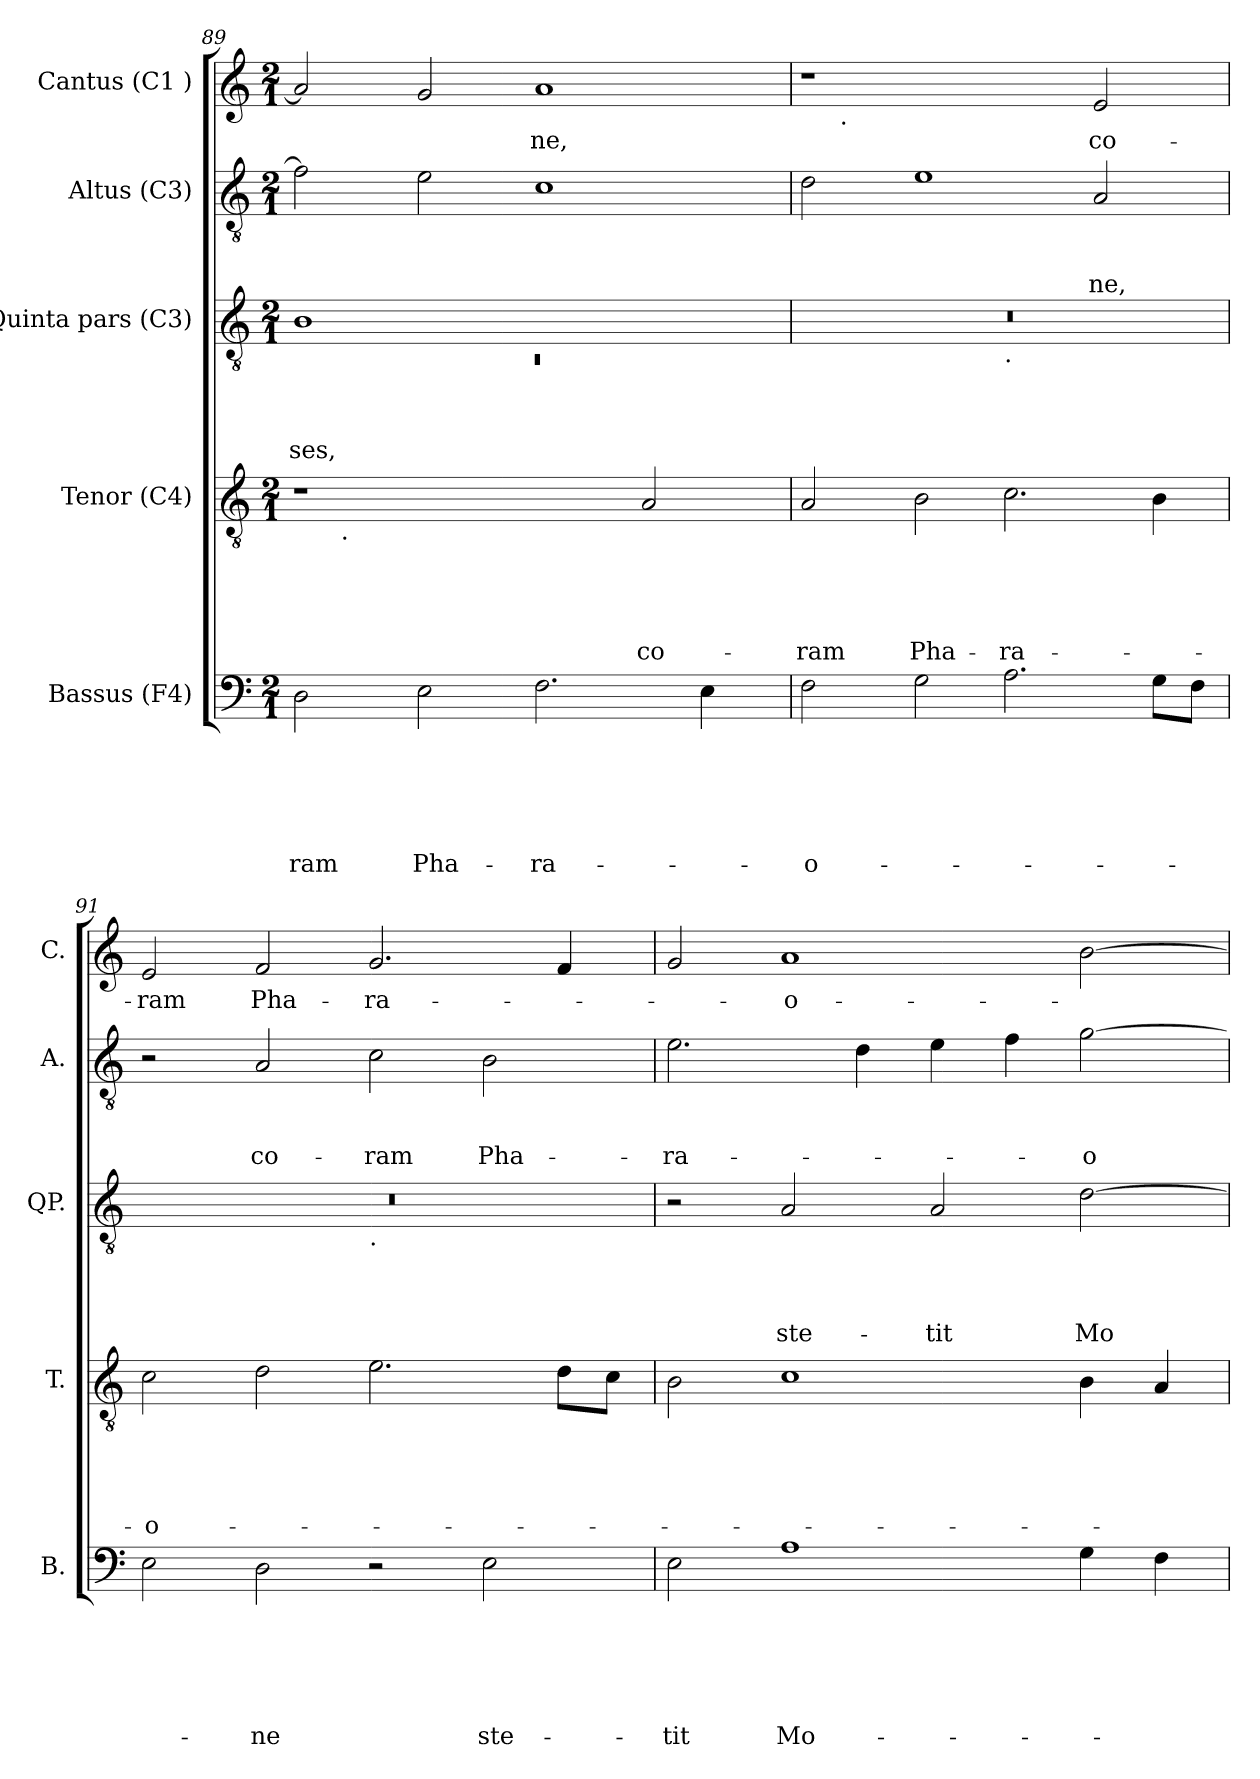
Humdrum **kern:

**kern	**text	**text	**text	**text	**text	**text	**kern	**text	**text	**text	**text	**text	**kern	**text	**text	**text	**text	**kern	**text	**text	**text	**kern	**text
*part5	*part5	*part5	*part5	*part5	*part5	*part5	*part4	*part4	*part4	*part4	*part4	*part4	*part3	*part3	*part3	*part3	*part3	*part2	*part2	*part2	*part2	*part1	*part1
*staff5	*staff5	*staff5	*staff5	*staff5	*staff5	*staff5	*staff4	*staff4	*staff4	*staff4	*staff4	*staff4	*staff3	*staff3	*staff3	*staff3	*staff3	*staff2	*staff2	*staff2	*staff2	*staff1	*staff1
*I"Bassus (F4)	*	*	*	*	*	*	*I"Tenor (C4)	*	*	*	*	*	*I"Quinta pars (C3)	*	*	*	*	*I"Altus (C3)	*	*	*	*I"Cantus (C1 )	*
*I'B.	*	*	*	*	*	*	*I'T.	*	*	*	*	*	*I'QP.	*	*	*	*	*I'A.	*	*	*	*I'C.	*
*clefF4	*	*	*	*	*	*	*clefGv2	*	*	*	*	*	*clefGv2	*	*	*	*	*clefGv2	*	*	*	*clefG2	*
*k[]	*	*	*	*	*	*	*k[]	*	*	*	*	*	*k[]	*	*	*	*	*k[]	*	*	*	*k[]	*
*C:	*	*	*	*	*	*	*C:	*	*	*	*	*	*C:	*	*	*	*	*C:	*	*	*	*C:	*
*M2/1	*	*	*	*	*	*	*M2/1	*	*	*	*	*	*M2/1	*	*	*	*	*M2/1	*	*	*	*M2/1	*
=89	=89	=89	=89	=89	=89	=89	=89	=89	=89	=89	=89	=89	=89	=89	=89	=89	=89	=89	=89	=89	=89	=89	=89
*	*	*	*	*	*	*	*	*	*	*	*	*	*^	*	*	*	*	*	*	*	*	*	*
!	!	!	!	!	!	!LO:LY:b	!	!	!	!	!	!	!	!LO:N:vis=1	!	!	!	!LO:LY:b	!	!	!	!	!	!
*	*	*	*	*	*	*	*^	*	*	*	*	*	*	*	*	*	*	*	*	*	*	*	*	*
2D\	.	.	.	.	.	-ram	1r	12ryy	.	.	.	.	.	1B	0rC	.	.	.	-ses,	2f\]	.	.	.	2a/]	.
.	.	.	.	.	.	.	.	48.ryy	.	.	.	.	.	.	.	.	.	.	.	.	.	.	.	.	.
!	!	!	!	!	!	!	!	!LO:TX:b:t=.	!	!	!	!	!	!	!	!	!	!	!	!	!	!	!	!	!
.	.	.	.	.	.	.	.	3%2ryy	.	.	.	.	.	.	.	.	.	.	.	.	.	.	.	.	.
!	!	!	!	!	!	!LO:LY:b	!	!	!	!	!	!	!	!	!	!	!	!	!	!	!	!	!	!	!
2E\	.	.	.	.	.	Pha-	.	.	.	.	.	.	.	.	.	.	.	.	.	2e\	.	.	.	2g/	.
.	.	.	.	.	.	.	.	3%2ryy	.	.	.	.	.	.	.	.	.	.	.	.	.	.	.	.	.
!	!	!	!	!	!	!LO:LY:b	!	!	!	!	!	!	!	!	!	!	!	!	!	!	!	!	!	!	!LO:LY:b
2.F\	.	.	.	.	.	-ra-	2ryy	.	.	.	.	.	.	1ryy	.	.	.	.	.	1c	.	.	.	1a	-ne,
.	.	.	.	.	.	.	.	3ryy	.	.	.	.	.	.	.	.	.	.	.	.	.	.	.	.	.
!	!	!	!	!	!	!	!	!	!	!	!	!	!LO:LY:b	!	!	!	!	!	!	!	!	!	!	!	!
.	.	.	.	.	.	.	2A/	.	.	.	.	.	co-	.	.	.	.	.	.	.	.	.	.	.	.
4E\	.	.	.	.	.	.	.	.	.	.	.	.	.	.	.	.	.	.	.	.	.	.	.	.	.
.	.	.	.	.	.	.	.	6ryy	.	.	.	.	.	.	.	.	.	.	.	.	.	.	.	.	.
.	.	.	.	.	.	.	.	24ryy	.	.	.	.	.	.	.	.	.	.	.	.	.	.	.	.	.
.	.	.	.	.	.	.	.	96ryy	.	.	.	.	.	.	.	.	.	.	.	.	.	.	.	.	.
=90	=90	=90	=90	=90	=90	=90	=90	=90	=90	=90	=90	=90	=90	=90	=90	=90	=90	=90	=90	=90	=90	=90	=90	=90	=90
!	!	!	!	!	!	!LO:LY:b	!	!	!	!	!	!	!LO:LY:b	!	!	!	!	!	!	!	!	!	!	!	!
*	*	*	*	*	*	*	*v	*v	*	*	*	*	*	*	*	*	*	*	*	*	*	*	*	*^	*
2F\	.	.	.	.	.	-o-	2A/	.	.	.	.	-ram	0r	1ryy	.	.	.	.	2d\	.	.	.	1r	8ryy	.
!	!	!	!	!	!	!	!	!	!	!	!	!	!	!	!	!	!	!	!	!	!	!	!	!LO:TX:b:t=.	!
.	.	.	.	.	.	.	.	.	.	.	.	.	.	.	.	.	.	.	.	.	.	.	.	1...ryy	.
!	!	!	!	!	!	!	!	!	!	!	!	!LO:LY:b	!	!	!	!	!	!	!	!	!	!	!	!	!
2G\	.	.	.	.	.	.	2B\	.	.	.	.	Pha-	.	.	.	.	.	.	1e	.	.	.	.	.	.
!	!	!	!	!	!	!	!	!	!	!	!	!	!	!LO:TX:b:t=.	!	!	!	!	!	!	!	!	!	!	!
!	!	!	!	!	!	!	!	!	!	!	!	!LO:LY:b	!	!	!	!	!	!	!	!	!	!	!	!	!
2.A\	.	.	.	.	.	.	2.c\	.	.	.	.	-ra-	.	1ryy	.	.	.	.	.	.	.	.	2ryy	.	.
!	!	!	!	!	!	!	!	!	!	!	!	!	!	!	!	!	!	!	!	!	!	!LO:LY:b	!	!	!LO:LY:b
.	.	.	.	.	.	.	.	.	.	.	.	.	.	.	.	.	.	.	2A/	.	.	-ne,	2e/	.	co-
8G\L	.	.	.	.	.	.	4B\	.	.	.	.	.	.	.	.	.	.	.	.	.	.	.	.	.	.
8F\J	.	.	.	.	.	.	.	.	.	.	.	.	.	.	.	.	.	.	.	.	.	.	.	.	.
=91	=91	=91	=91	=91	=91	=91	=91	=91	=91	=91	=91	=91	=91	=91	=91	=91	=91	=91	=91	=91	=91	=91	=91	=91	=91
!	!	!	!	!	!	!	!	!	!	!	!	!LO:LY:b	!	!	!	!	!	!	!	!	!	!	!	!	!LO:LY:b
*	*	*	*	*	*	*	*	*	*	*	*	*	*	*	*	*	*	*	*	*	*	*	*v	*v	*
2E\	.	.	.	.	.	.	2c\	.	.	.	.	-o-	0r	1ryy	.	.	.	.	2r	.	.	.	2e/	-ram
!	!	!	!	!	!	!LO:LY:b	!	!	!	!	!	!	!	!	!	!	!	!	!	!	!	!LO:LY:b	!	!LO:LY:b
2D\	.	.	.	.	.	-ne	2d\	.	.	.	.	.	.	.	.	.	.	.	2A/	.	.	co-	2f/	Pha-
!	!	!	!	!	!	!	!	!	!	!	!	!	!	!LO:TX:b:t=.	!	!	!	!	!	!	!	!	!	!
!	!	!	!	!	!	!	!	!	!	!	!	!	!	!	!	!	!	!	!	!	!	!LO:LY:b	!	!LO:LY:b
2r	.	.	.	.	.	.	2.e\	.	.	.	.	.	.	1ryy	.	.	.	.	2c\	.	.	-ram	2.g/	-ra-
!	!	!	!	!	!	!LO:LY:b	!	!	!	!	!	!	!	!	!	!	!	!	!	!	!	!LO:LY:b	!	!
2E\	.	.	.	.	.	ste-	.	.	.	.	.	.	.	.	.	.	.	.	2B\	.	.	Pha-	.	.
.	.	.	.	.	.	.	8d\L	.	.	.	.	.	.	.	.	.	.	.	.	.	.	.	4f/	.
.	.	.	.	.	.	.	8c\J	.	.	.	.	.	.	.	.	.	.	.	.	.	.	.	.	.
!!LO:LB:g=z
=92	=92	=92	=92	=92	=92	=92	=92	=92	=92	=92	=92	=92	=92	=92	=92	=92	=92	=92	=92	=92	=92	=92	=92	=92
!	!	!	!	!	!	!LO:LY:b	!	!	!	!	!	!	!	!	!	!	!	!	!	!	!	!LO:LY:b	!	!
*	*	*	*	*	*	*	*	*	*	*	*	*	*v	*v	*	*	*	*	*	*	*	*	*	*
2E\	.	.	.	.	.	-tit	2B\	.	.	.	.	.	2r	.	.	.	.	2.e\	.	.	-ra-	2g/	.
!	!	!	!	!	!	!LO:LY:b	!	!	!	!	!	!	!	!	!	!	!LO:LY:b	!	!	!	!	!	!LO:LY:b:rj
1A	.	.	.	.	.	Mo-	1c	.	.	.	.	.	2A/	.	.	.	ste-	.	.	.	.	1a	-o-
.	.	.	.	.	.	.	.	.	.	.	.	.	.	.	.	.	.	4d\	.	.	.	.	.
!	!	!	!	!	!	!	!	!	!	!	!	!	!	!	!	!	!LO:LY:b	!	!	!	!	!	!
.	.	.	.	.	.	.	.	.	.	.	.	.	2A/	.	.	.	-tit	4e\	.	.	.	.	.
.	.	.	.	.	.	.	.	.	.	.	.	.	.	.	.	.	.	4f\	.	.	.	.	.
!	!	!	!	!	!	!	!	!	!	!	!	!	!	!	!	!	!LO:LY:b	!	!	!	!LO:LY:b	!	!
4G\	.	.	.	.	.	.	4B\	.	.	.	.	.	[>2d\	.	.	.	Mo-	[>2g\	.	.	-o-	[>2b\	.
4F\	.	.	.	.	.	.	4A/	.	.	.	.	.	.	.	.	.	.	.	.	.	.	.	.
=	=	=	=	=	=	=	=	=	=	=	=	=	=	=	=	=	=	=	=	=	=	=	=
*-	*-	*-	*-	*-	*-	*-	*-	*-	*-	*-	*-	*-	*-	*-	*-	*-	*-	*-	*-	*-	*-	*-	*-
